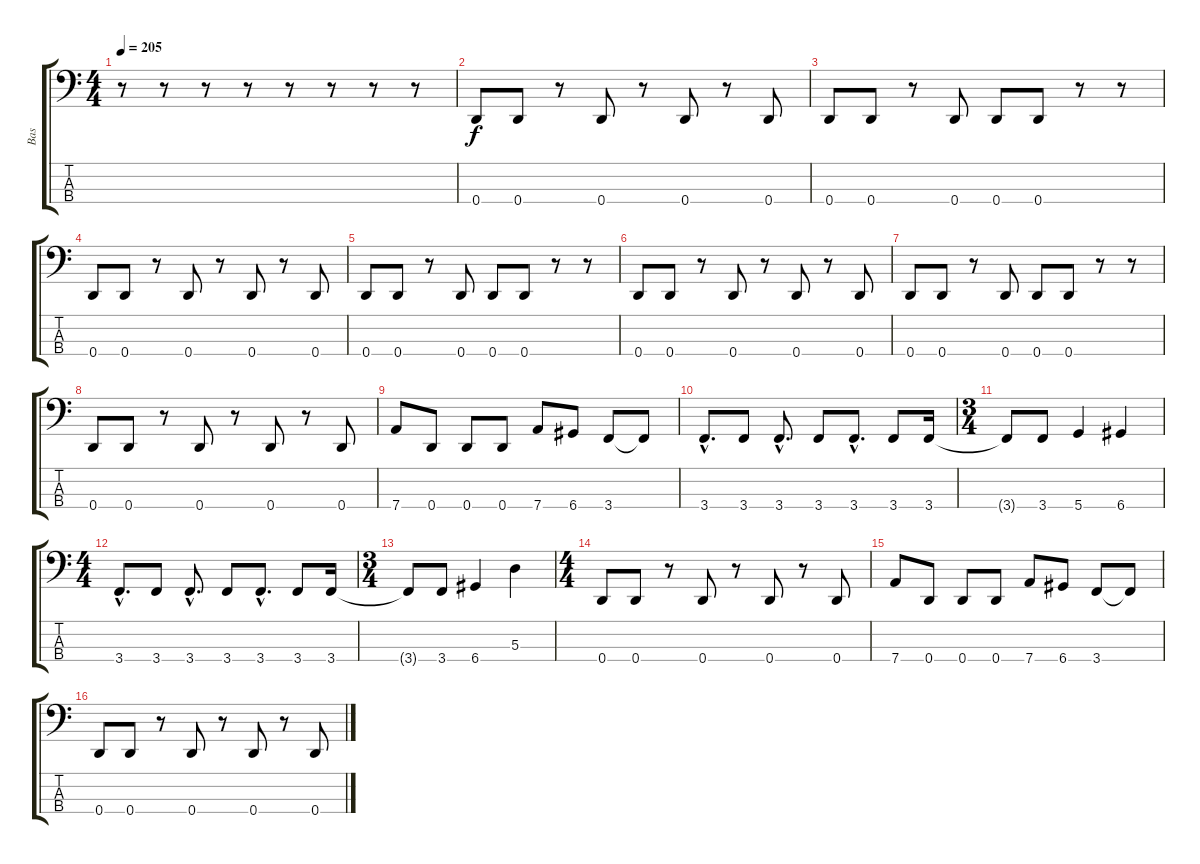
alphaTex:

\track ("Bas" "Bas") {instrument electricbasspick}
\staff {score tabs}
\tuning (G2 D2 A1 D1) {hide}
\ts (4 4)
\tempo 205
\clef f4
\ks c
r.8{dy f} r.8 r.8 r.8 r.8 r.8 r.8 r.8 |
0.4.8 0.4.8 r.8 0.4.8 r.8 0.4.8 r.8 0.4.8 |
0.4.8 0.4.8 r.8 0.4.8 0.4.8 0.4.8 r.8 r.8 |
0.4.8 0.4.8 r.8 0.4.8 r.8 0.4.8 r.8 0.4.8 |
0.4.8 0.4.8 r.8 0.4.8 0.4.8 0.4.8 r.8 r.8 |
0.4.8 0.4.8 r.8 0.4.8 r.8 0.4.8 r.8 0.4.8 |
0.4.8 0.4.8 r.8 0.4.8 0.4.8 0.4.8 r.8 r.8 |
0.4.8 0.4.8 r.8 0.4.8 r.8 0.4.8 r.8 0.4.8 |
7.4.8 0.4.8 0.4.8 0.4.8 7.4.8 6.4.8 3.4.8 3.4{t}.8 |
3.4{hac}.8{d} 3.4.8 3.4{hac}.8{d} 3.4.8 3.4{hac}.8{d} 3.4.8 3.4.16 |
\ts (3 4)
3.4{t}.8 3.4.8 5.4.4 6.4.4 |
\ts (4 4)
3.4{hac}.8{d} 3.4.8 3.4{hac}.8{d} 3.4.8 3.4{hac}.8{d} 3.4.8 3.4.16 |
\ts (3 4)
3.4{t}.8 3.4.8 6.4.4 5.3.4 |
\ts (4 4)
0.4.8 0.4.8 r.8 0.4.8 r.8 0.4.8 r.8 0.4.8 |
7.4.8 0.4.8 0.4.8 0.4.8 7.4.8 6.4.8 3.4.8 3.4{t}.8 |
0.4.8 0.4.8 r.8 0.4.8 r.8 0.4.8 r.8 0.4.8
